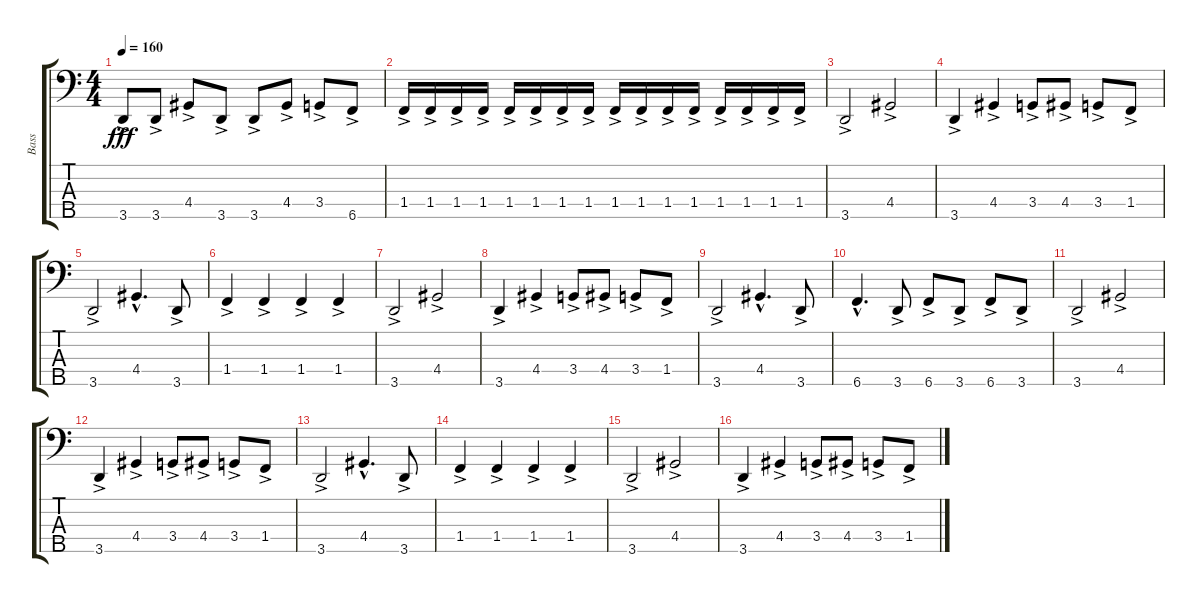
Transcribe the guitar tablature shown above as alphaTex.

\track ("Bass" "Bass") {instrument electricbasspick}
\staff {score tabs}
\tuning (G2 D2 A1 E1 B0) {hide}
\ts (4 4)
\tempo 160
\clef f4
\ks c
3.5{ac}.8{dy fff} 3.5{ac}.8 4.4{ac}.8 3.5{ac}.8 3.5{ac}.8 4.4{ac}.8 3.4{ac}.8 6.5{ac}.8 |
1.4{ac}.16 1.4{ac}.16 1.4{ac}.16 1.4{ac}.16 1.4{ac}.16 1.4{ac}.16 1.4{ac}.16 1.4{ac}.16 1.4{ac}.16 1.4{ac}.16 1.4{ac}.16 1.4{ac}.16 1.4{ac}.16 1.4{ac}.16 1.4{ac}.16 1.4{ac}.16 |
3.5{ac}.2 4.4{ac}.2 |
3.5{ac}.4 4.4{ac}.4 3.4{ac}.8 4.4{ac}.8 3.4{ac}.8 1.4{ac}.8 |
3.5{ac}.2 4.4{hac}.4{d} 3.5{ac}.8 |
1.4{ac}.4 1.4{ac}.4 1.4{ac}.4 1.4{ac}.4 |
3.5{ac}.2 4.4{ac}.2 |
3.5{ac}.4 4.4{ac}.4 3.4{ac}.8 4.4{ac}.8 3.4{ac}.8 1.4{ac}.8 |
3.5{ac}.2 4.4{hac}.4{d} 3.5{ac}.8 |
6.5{hac}.4{d} 3.5{ac}.8 6.5{ac}.8 3.5{ac}.8 6.5{ac}.8 3.5{ac}.8 |
3.5{ac}.2 4.4{ac}.2 |
3.5{ac}.4 4.4{ac}.4 3.4{ac}.8 4.4{ac}.8 3.4{ac}.8 1.4{ac}.8 |
3.5{ac}.2 4.4{hac}.4{d} 3.5{ac}.8 |
1.4{ac}.4 1.4{ac}.4 1.4{ac}.4 1.4{ac}.4 |
3.5{ac}.2 4.4{ac}.2 |
3.5{ac}.4 4.4{ac}.4 3.4{ac}.8 4.4{ac}.8 3.4{ac}.8 1.4{ac}.8
